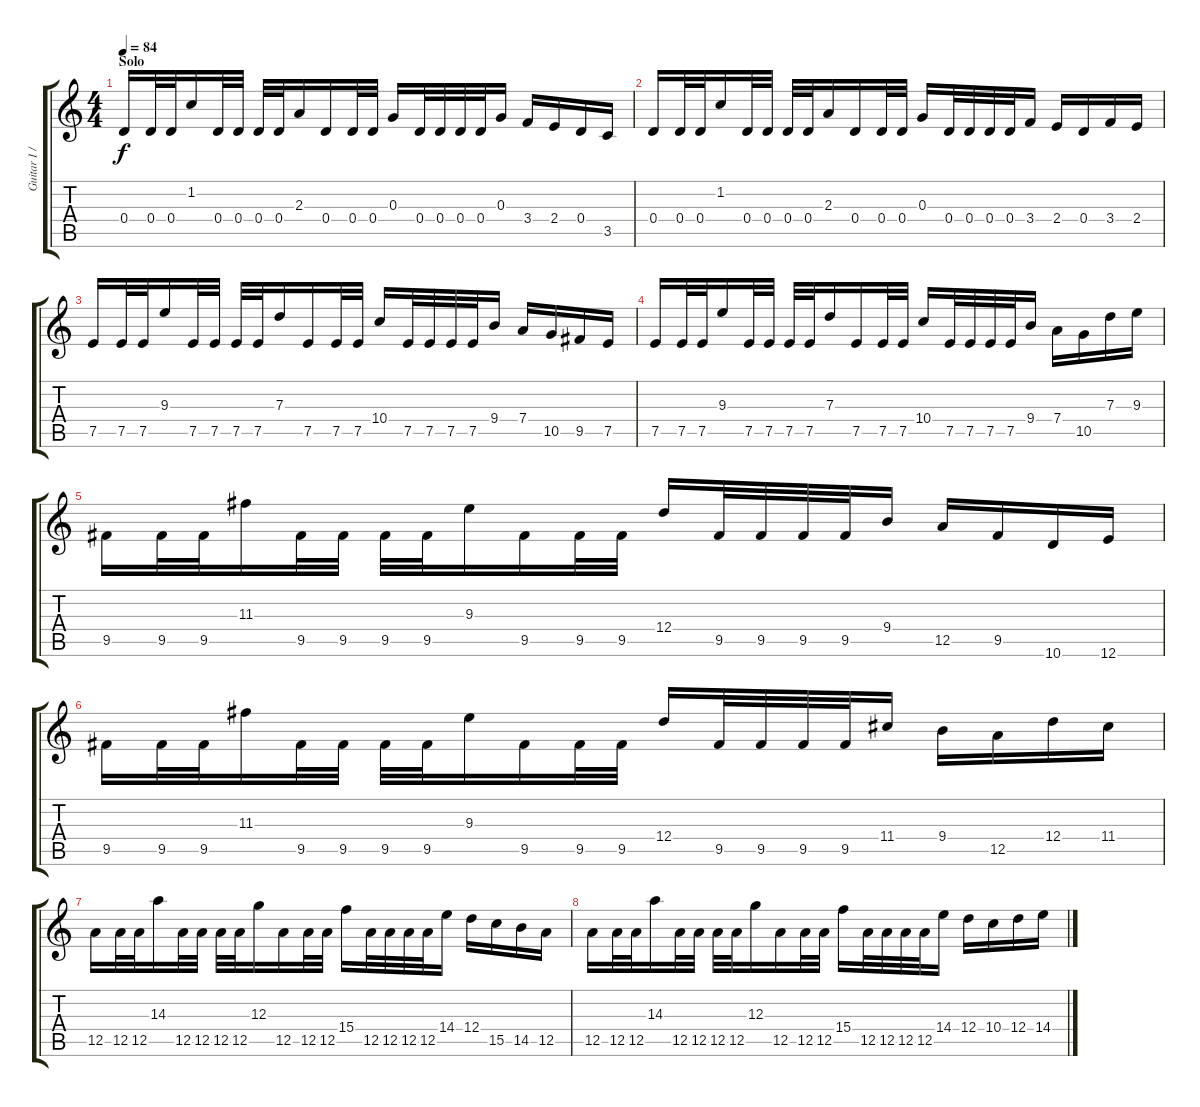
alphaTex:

\track ("Guitar I / Acoustic" "Guitar I /") {instrument distortionguitar}
\staff {score tabs}
\tuning (E4 B3 G3 D3 A2 E2) {hide}
\ts (4 4)
\section ("" "Solo")
\tempo 84
\clef g2
\ks c
0.4.16{dy f} 0.4.32 0.4.32 1.2.16 0.4.32 0.4.32 0.4.32 0.4.32 2.3.16 0.4.16 0.4.32 0.4.32 0.3.16 0.4.32 0.4.32 0.4.32 0.4.32 0.3.16 3.4.16 2.4.16 0.4.16 3.5.16 |
0.4.16 0.4.32 0.4.32 1.2.16 0.4.32 0.4.32 0.4.32 0.4.32 2.3.16 0.4.16 0.4.32 0.4.32 0.3.16 0.4.32 0.4.32 0.4.32 0.4.32 3.4.16 2.4.16 0.4.16 3.4.16 2.4.16 |
7.5.16 7.5.32 7.5.32 9.3.16 7.5.32 7.5.32 7.5.32 7.5.32 7.3.16 7.5.16 7.5.32 7.5.32 10.4.16 7.5.32 7.5.32 7.5.32 7.5.32 9.4.16 7.4.16 10.5.16 9.5.16 7.5.16 |
7.5.16 7.5.32 7.5.32 9.3.16 7.5.32 7.5.32 7.5.32 7.5.32 7.3.16 7.5.16 7.5.32 7.5.32 10.4.16 7.5.32 7.5.32 7.5.32 7.5.32 9.4.16 7.4.16 10.5.16 7.3.16 9.3.16 |
9.5.16 9.5.32 9.5.32 11.3.16 9.5.32 9.5.32 9.5.32 9.5.32 9.3.16 9.5.16 9.5.32 9.5.32 12.4.16 9.5.32 9.5.32 9.5.32 9.5.32 9.4.16 12.5.16 9.5.16 10.6.16 12.6.16 |
9.5.16 9.5.32 9.5.32 11.3.16 9.5.32 9.5.32 9.5.32 9.5.32 9.3.16 9.5.16 9.5.32 9.5.32 12.4.16 9.5.32 9.5.32 9.5.32 9.5.32 11.4.16 9.4.16 12.5.16 12.4.16 11.4.16 |
12.5.16 12.5.32 12.5.32 14.3.16 12.5.32 12.5.32 12.5.32 12.5.32 12.3.16 12.5.16 12.5.32 12.5.32 15.4.16 12.5.32 12.5.32 12.5.32 12.5.32 14.4.16 12.4.16 15.5.16 14.5.16 12.5.16 |
12.5.16 12.5.32 12.5.32 14.3.16 12.5.32 12.5.32 12.5.32 12.5.32 12.3.16 12.5.16 12.5.32 12.5.32 15.4.16 12.5.32 12.5.32 12.5.32 12.5.32 14.4.16 12.4.16 10.4.16 12.4.16 14.4.16
